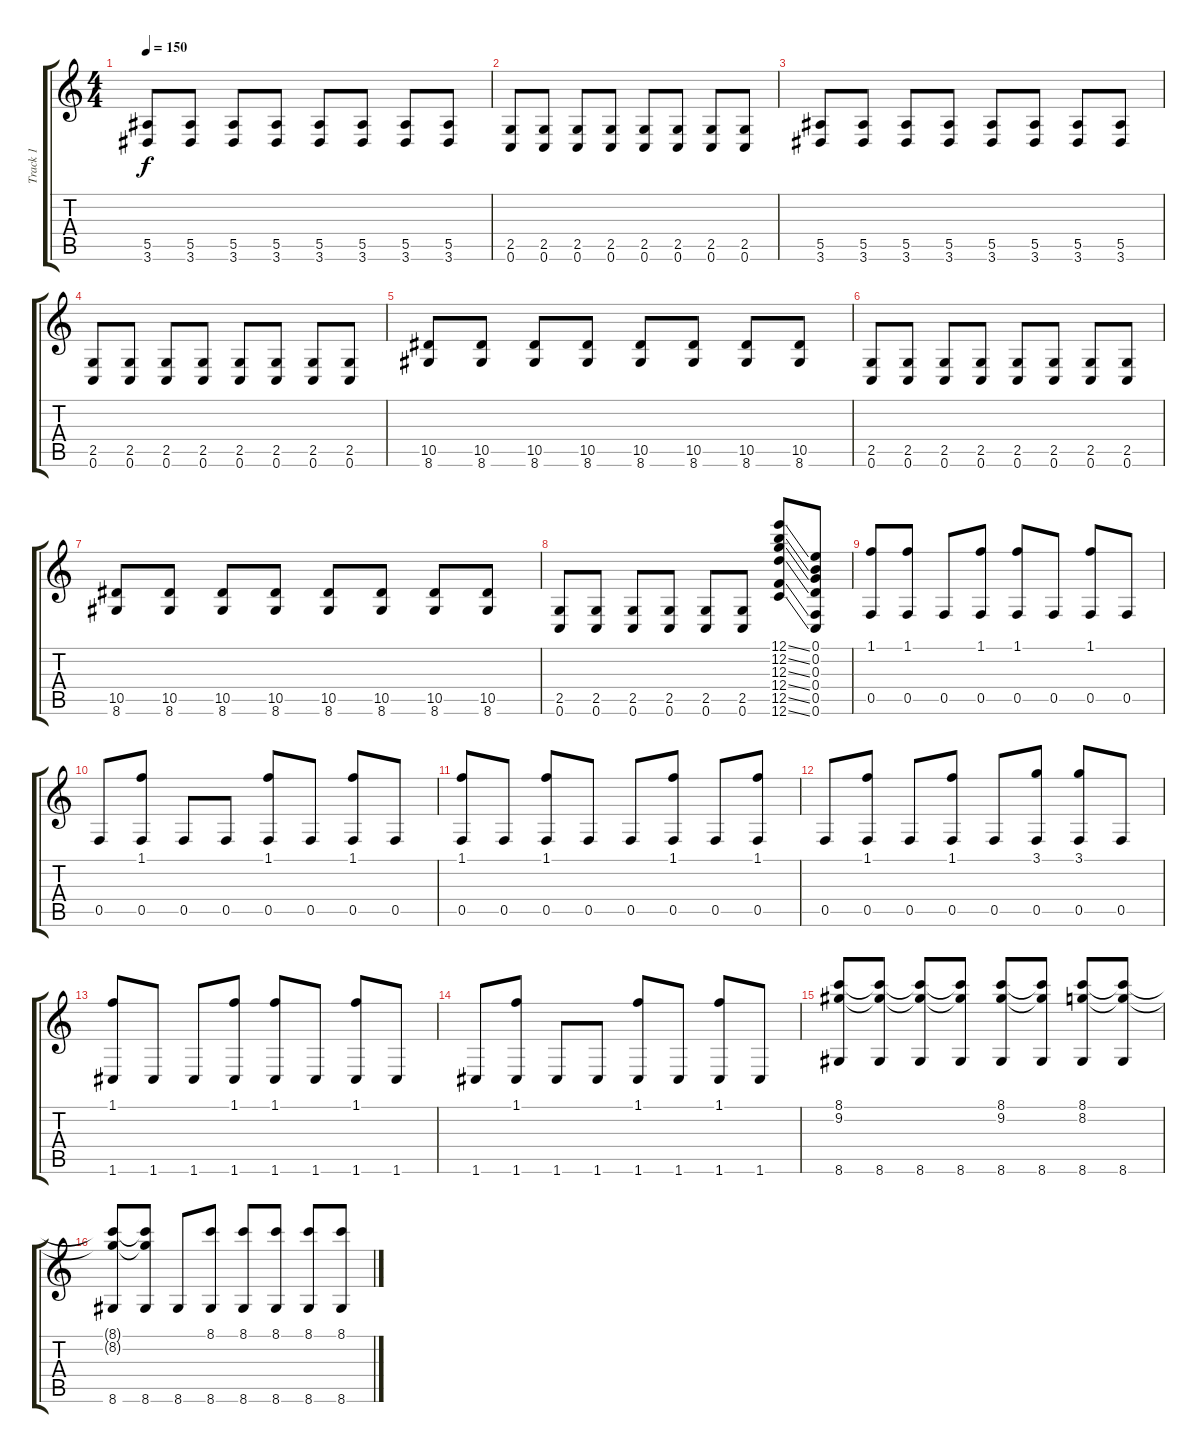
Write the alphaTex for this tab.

\track ("Track 1" "Track 1") {instrument overdrivenguitar}
\staff {score tabs}
\tuning (E4 B3 G3 D3 F2 C2) {hide}
\ts (4 4)
\tempo 150
\clef g2
\ks c
(5.5 3.6).8{dy f} (5.5 3.6).8 (5.5 3.6).8 (5.5 3.6).8 (5.5 3.6).8 (5.5 3.6).8 (5.5 3.6).8 (5.5 3.6).8 |
(2.5 0.6).8 (2.5 0.6).8 (2.5 0.6).8 (2.5 0.6).8 (2.5 0.6).8 (2.5 0.6).8 (2.5 0.6).8 (2.5 0.6).8 |
(5.5 3.6).8 (5.5 3.6).8 (5.5 3.6).8 (5.5 3.6).8 (5.5 3.6).8 (5.5 3.6).8 (5.5 3.6).8 (5.5 3.6).8 |
(2.5 0.6).8 (2.5 0.6).8 (2.5 0.6).8 (2.5 0.6).8 (2.5 0.6).8 (2.5 0.6).8 (2.5 0.6).8 (2.5 0.6).8 |
(10.5 8.6).8 (10.5 8.6).8 (10.5 8.6).8 (10.5 8.6).8 (10.5 8.6).8 (10.5 8.6).8 (10.5 8.6).8 (10.5 8.6).8 |
(2.5 0.6).8 (2.5 0.6).8 (2.5 0.6).8 (2.5 0.6).8 (2.5 0.6).8 (2.5 0.6).8 (2.5 0.6).8 (2.5 0.6).8 |
(10.5 8.6).8 (10.5 8.6).8 (10.5 8.6).8 (10.5 8.6).8 (10.5 8.6).8 (10.5 8.6).8 (10.5 8.6).8 (10.5 8.6).8 |
(2.5 0.6).8 (2.5 0.6).8 (2.5 0.6).8 (2.5 0.6).8 (2.5 0.6).8 (2.5 0.6).8 (12.1{ss} 12.2{ss} 12.3{ss} 12.4{ss} 12.5{ss} 12.6{ss}).8 (0.1 0.2 0.3 0.4 0.5 0.6).8 |
(1.1 0.5).8 (1.1 0.5).8 0.5.8 (1.1 0.5).8 (1.1 0.5).8 0.5.8 (1.1 0.5).8 0.5.8 |
0.5.8 (1.1 0.5).8 0.5.8 0.5.8 (1.1 0.5).8 0.5.8 (1.1 0.5).8 0.5.8 |
(1.1 0.5).8 0.5.8 (1.1 0.5).8 0.5.8 0.5.8 (1.1 0.5).8 0.5.8 (1.1 0.5).8 |
0.5.8 (1.1 0.5).8 0.5.8 (1.1 0.5).8 0.5.8 (3.1 0.5).8 (3.1 0.5).8 0.5.8 |
(1.1 1.6).8 1.6.8 1.6.8 (1.1 1.6).8 (1.1 1.6).8 1.6.8 (1.1 1.6).8 1.6.8 |
1.6.8 (1.1 1.6).8 1.6.8 1.6.8 (1.1 1.6).8 1.6.8 (1.1 1.6).8 1.6.8 |
(8.1 9.2 8.6).8 (8.1{t} 9.2{t} 8.6).8 (8.1{t} 9.2{t} 8.6).8 (8.1{t} 9.2{t} 8.6).8 (8.1 9.2 8.6).8 (8.1{t} 9.2{t} 8.6).8 (8.1 8.2 8.6).8 (8.1{t} 8.2{t} 8.6).8 |
(8.1{t} 8.2{t} 8.6).8 (8.1{t} 8.2{t} 8.6).8 8.6.8 (8.1 8.6).8 (8.1 8.6).8 (8.1 8.6).8 (8.1 8.6).8 (8.1 8.6).8
